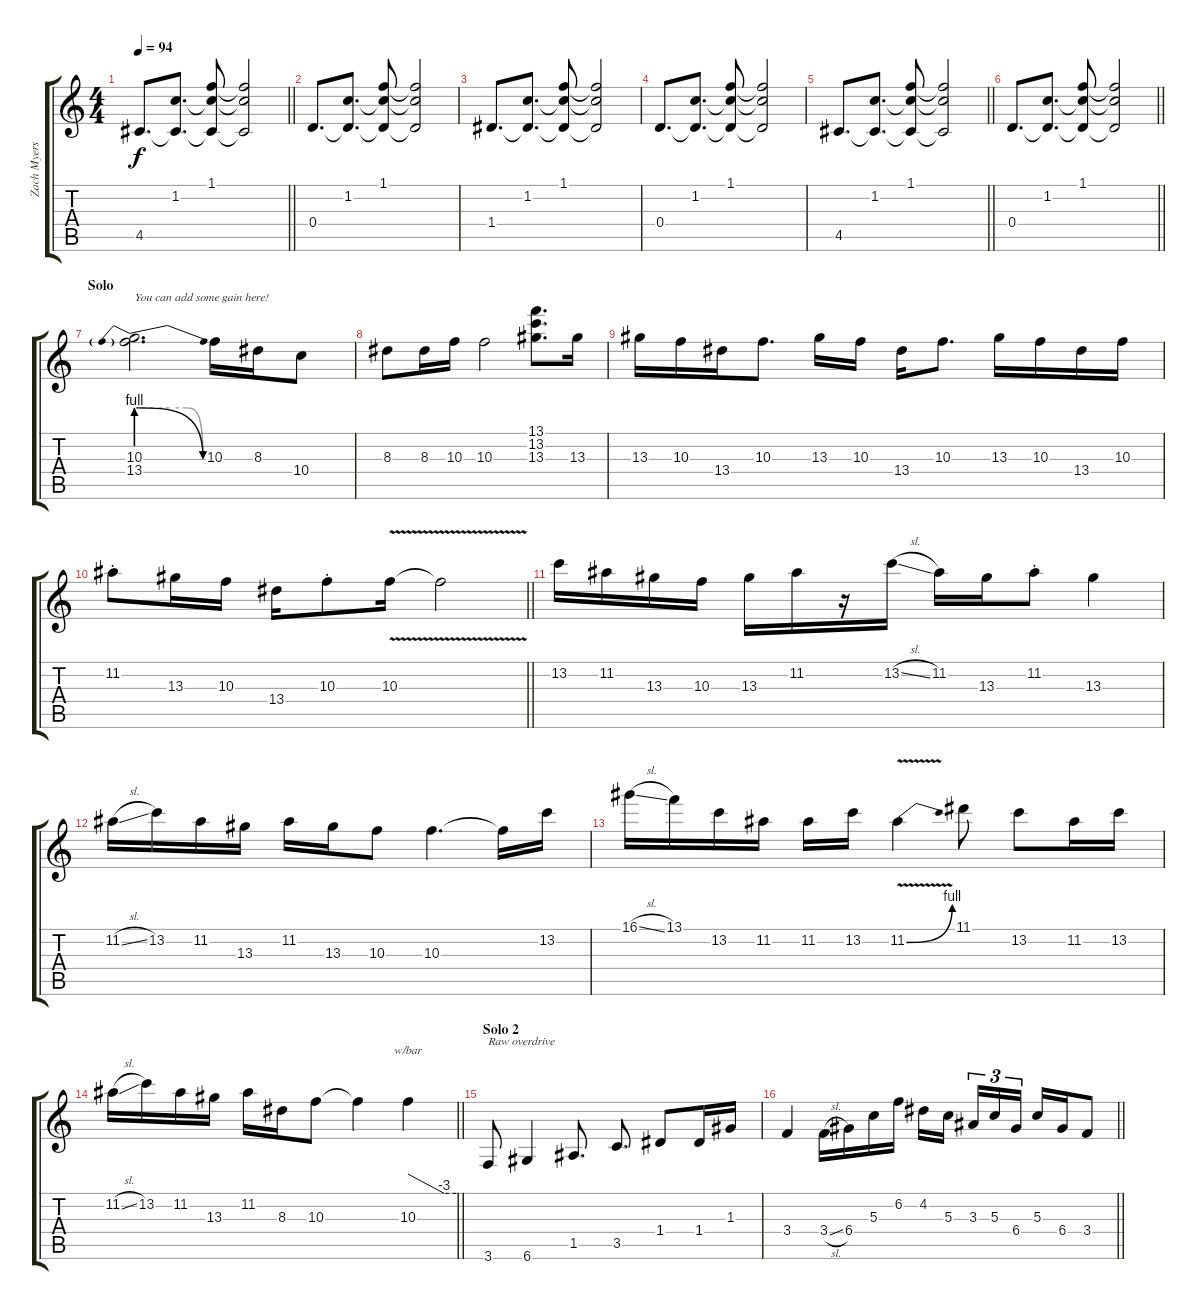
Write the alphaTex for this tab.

\track ("Zach Myers" "Zach Myers") {instrument overdrivenguitar}
\staff {score tabs}
\tuning (E4 B3 G3 D3 A2 D2) {hide}
\ts (4 4)
\tempo 94
\clef g2
\barLineRight lightlight
\ks c
4.5.8{d dy f} (1.2 4.5{t}).8{d} (1.1 1.2{t} 4.5{t}).8 (1.1{t} 1.2{t} 4.5{t}).2 |
0.4.8{d} (1.2 0.4{t}).8{d} (1.1 1.2{t} 0.4{t}).8 (1.1{t} 1.2{t} 0.4{t}).2 |
1.4.8{d} (1.2 1.4{t}).8{d} (1.1 1.2{t} 1.4{t}).8 (1.1{t} 1.2{t} 1.4{t}).2 |
0.4.8{d} (1.2 0.4{t}).8{d} (1.1 1.2{t} 0.4{t}).8 (1.1{t} 1.2{t} 0.4{t}).2 |
\barLineRight lightlight
4.5.8{d} (1.2 4.5{t}).8{d} (1.1 1.2{t} 4.5{t}).8 (1.1{t} 1.2{t} 4.5{t}).2 |
\barLineRight lightlight
0.4.8{d} (1.2 0.4{t}).8{d} (1.1 1.2{t} 0.4{t}).8 (1.1{t} 1.2{t} 0.4{t}).2 |
\section ("" "Solo")
(10.3{be (prebendrelease 0 4 60 0)} 13.4{be (custom 0 4 15 4 30 4 45 4 60 0)}).2{d txt "You can add some gain here!"} 10.3.16 8.3.16 10.4.8 |
8.3.8 8.3.16 10.3.16 10.3.2 (13.1 13.2 13.3).8{d} 13.3.16 |
13.3.16 10.3.16 13.4.16 10.3.8{d} 13.3.16 10.3.16 13.4.16 10.3.8{d} 13.3.16 10.3.16 13.4.16 10.3.16 |
\barLineRight lightlight
11.2{st}.8 13.3.16 10.3.16 13.4.16 10.3{st}.8 10.3{v}.16 10.3{t}.2 |
13.2.16 11.2.16 13.3.16 10.3.16 13.3.16 11.2.16 r.16 13.2{sl}.16 11.2.16 13.3.16 11.2{st}.8 13.3.4 |
11.2{sl}.16 13.2.16 11.2.16 13.3.16 11.2.16 13.3.16 10.3.8 10.3.4{d} 10.3{t}.16 13.2.16 |
16.1{sl}.16 13.1.16 13.2.16 11.2.16 11.2.16 13.2.16 11.2{be (bend 0 0 60 4) v}.4 11.1.8 13.2.8 11.2.16 13.2.16 |
\barLineRight lightlight
11.2{sl}.16 13.2.16 11.2.16 13.3.16 11.2.16 8.3.16 10.3.8 10.3{t}.4 10.3.4{tbe (custom default 0 0 45 -12 60 -12)} |
\section ("" "Solo 2")
3.6.8{txt "Raw overdrive"} 6.6.4 1.5.8{d} 3.5.8{d} 1.4.8 1.4.16 1.3.16 |
\barLineRight lightlight
3.4.4 3.4{sl}.16 6.4.16 5.3.16 6.2.16 4.2.16 5.3.16{beam splitsecondary} 3.3.16{tu (3 2)} 5.3.16{tu (3 2)} 6.4.16{tu (3 2)} 5.3.16 6.4.16 3.4.8
